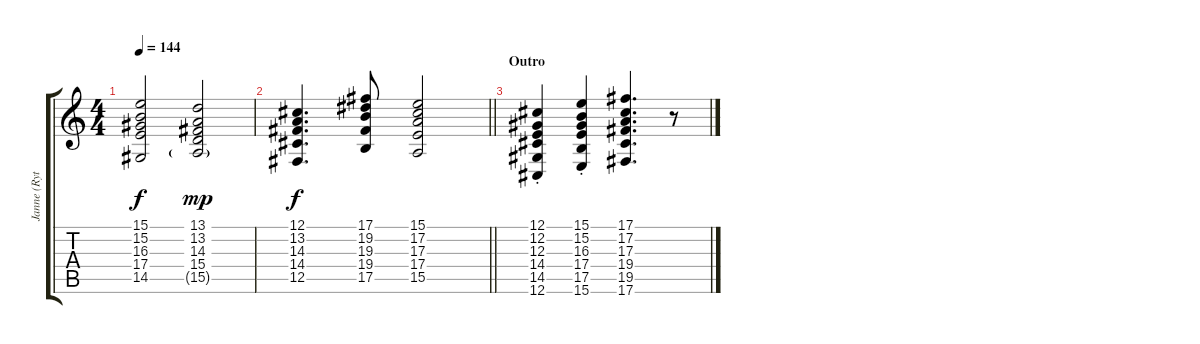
\track ("Janne (Rythm II)" "Janne (Ryt") {instrument stringensemble1}
\staff {score tabs}
\tuning (Db4 Ab3 E3 B2 Gb2 Db2) {hide}
\ts (4 4)
\tempo 144
\clef g2
\ks c
(15.1{t} 15.2 16.3 17.4{t} 14.5).2{dy f} (13.1 13.2 14.3 15.4 15.5{g}).2{dy mp} |
\barLineRight lightlight
(12.1 13.2 14.3 14.4 12.5).4{d dy f} (17.1 19.2 19.3 19.4 17.5).8 (15.1 17.2 17.3 17.4 15.5).2 |
\section ("" "Outro")
(12.1{st} 12.2{st} 12.3{st} 14.4{st} 14.5{st} 12.6{st}).4 (15.1{st} 15.2{st} 16.3{st} 17.4{st} 17.5{st} 15.6{st}).4 (17.1 17.2 17.3 19.4 19.5 17.6).4{d} r.8
